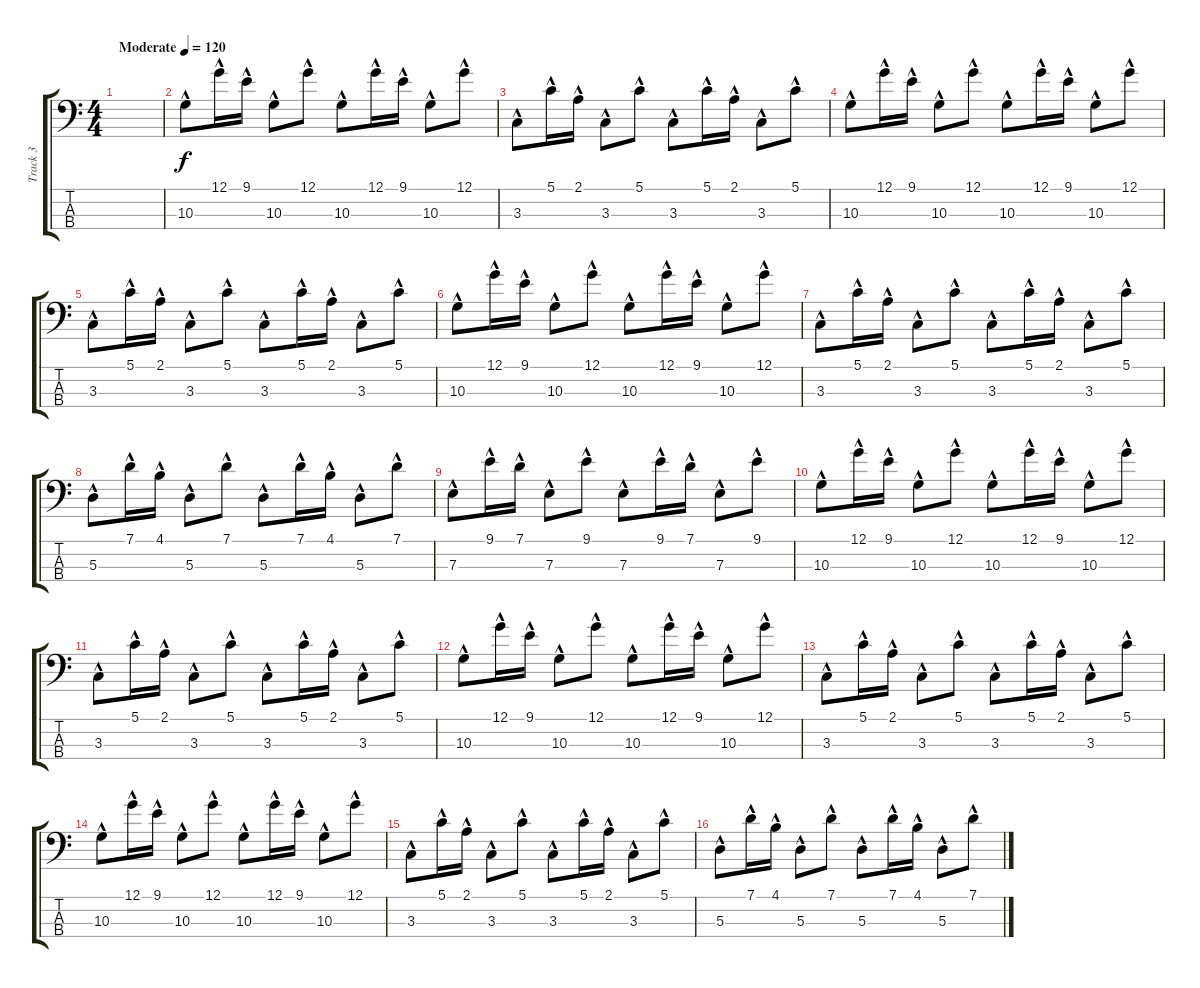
\track ("Track 3" "Track 3") {instrument electricbasspick}
\staff {score tabs}
\tuning (G2 D2 A1 E1) {hide}
\ts (4 4)
\tempo (120 "Moderate")
\clef f4
\ks c
|
10.3{hac}.8 12.1{hac}.16 9.1{hac}.16 10.3{hac}.8 12.1{hac}.8 10.3{hac}.8 12.1{hac}.16 9.1{hac}.16 10.3{hac}.8 12.1{hac}.8 |
3.3{hac}.8 5.1{hac}.16 2.1{hac}.16 3.3{hac}.8 5.1{hac}.8 3.3{hac}.8 5.1{hac}.16 2.1{hac}.16 3.3{hac}.8 5.1{hac}.8 |
10.3{hac}.8 12.1{hac}.16 9.1{hac}.16 10.3{hac}.8 12.1{hac}.8 10.3{hac}.8 12.1{hac}.16 9.1{hac}.16 10.3{hac}.8 12.1{hac}.8 |
3.3{hac}.8 5.1{hac}.16 2.1{hac}.16 3.3{hac}.8 5.1{hac}.8 3.3{hac}.8 5.1{hac}.16 2.1{hac}.16 3.3{hac}.8 5.1{hac}.8 |
10.3{hac}.8 12.1{hac}.16 9.1{hac}.16 10.3{hac}.8 12.1{hac}.8 10.3{hac}.8 12.1{hac}.16 9.1{hac}.16 10.3{hac}.8 12.1{hac}.8 |
3.3{hac}.8 5.1{hac}.16 2.1{hac}.16 3.3{hac}.8 5.1{hac}.8 3.3{hac}.8 5.1{hac}.16 2.1{hac}.16 3.3{hac}.8 5.1{hac}.8 |
5.3{hac}.8 7.1{hac}.16 4.1{hac}.16 5.3{hac}.8 7.1{hac}.8 5.3{hac}.8 7.1{hac}.16 4.1{hac}.16 5.3{hac}.8 7.1{hac}.8 |
7.3{hac}.8 9.1{hac}.16 7.1{hac}.16 7.3{hac}.8 9.1{hac}.8 7.3{hac}.8 9.1{hac}.16 7.1{hac}.16 7.3{hac}.8 9.1{hac}.8 |
10.3{hac}.8 12.1{hac}.16 9.1{hac}.16 10.3{hac}.8 12.1{hac}.8 10.3{hac}.8 12.1{hac}.16 9.1{hac}.16 10.3{hac}.8 12.1{hac}.8 |
3.3{hac}.8 5.1{hac}.16 2.1{hac}.16 3.3{hac}.8 5.1{hac}.8 3.3{hac}.8 5.1{hac}.16 2.1{hac}.16 3.3{hac}.8 5.1{hac}.8 |
10.3{hac}.8 12.1{hac}.16 9.1{hac}.16 10.3{hac}.8 12.1{hac}.8 10.3{hac}.8 12.1{hac}.16 9.1{hac}.16 10.3{hac}.8 12.1{hac}.8 |
3.3{hac}.8 5.1{hac}.16 2.1{hac}.16 3.3{hac}.8 5.1{hac}.8 3.3{hac}.8 5.1{hac}.16 2.1{hac}.16 3.3{hac}.8 5.1{hac}.8 |
10.3{hac}.8 12.1{hac}.16 9.1{hac}.16 10.3{hac}.8 12.1{hac}.8 10.3{hac}.8 12.1{hac}.16 9.1{hac}.16 10.3{hac}.8 12.1{hac}.8 |
3.3{hac}.8 5.1{hac}.16 2.1{hac}.16 3.3{hac}.8 5.1{hac}.8 3.3{hac}.8 5.1{hac}.16 2.1{hac}.16 3.3{hac}.8 5.1{hac}.8 |
5.3{hac}.8 7.1{hac}.16 4.1{hac}.16 5.3{hac}.8 7.1{hac}.8 5.3{hac}.8 7.1{hac}.16 4.1{hac}.16 5.3{hac}.8 7.1{hac}.8
